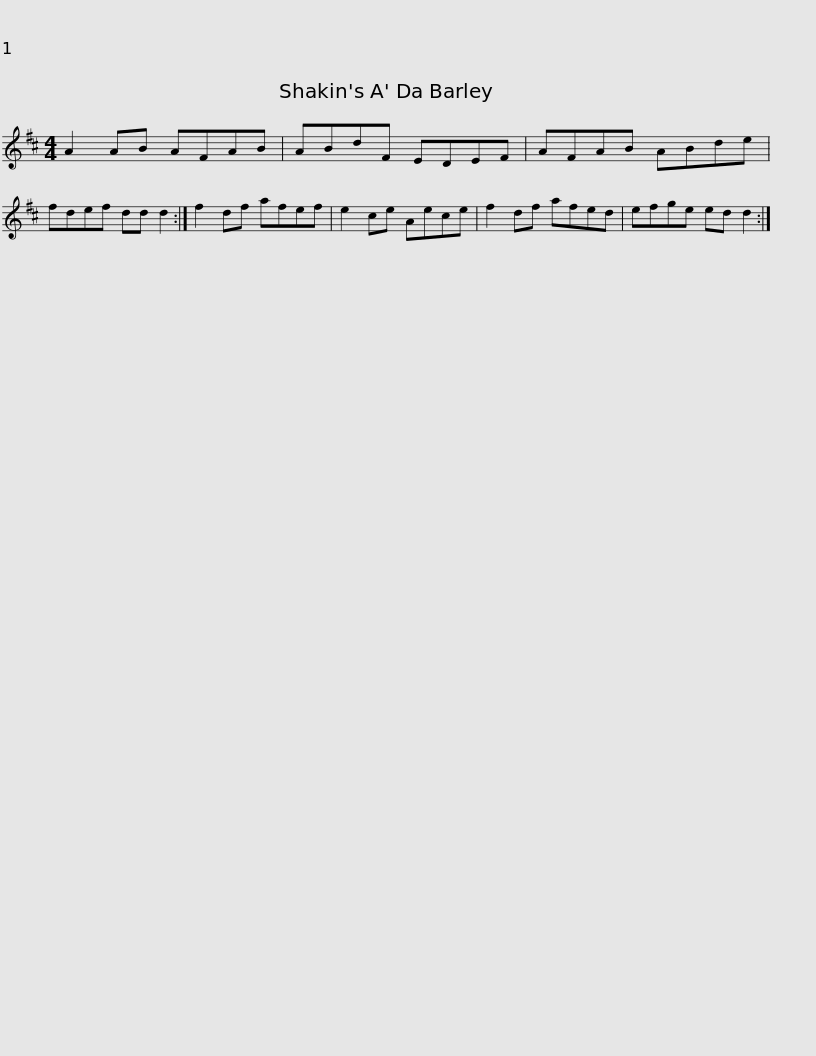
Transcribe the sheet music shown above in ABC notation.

X:1
L:1/8
M:4/4
I:linebreak $
K:D
V:1 treble
V:1
 A2 AB AFAB | ABdF EDEF | AFAB ABde | fdef dd d2 :| f2 df afef | %5
 e2 ce Aece |$ f2 df afed | efge ed d2 :| %8
